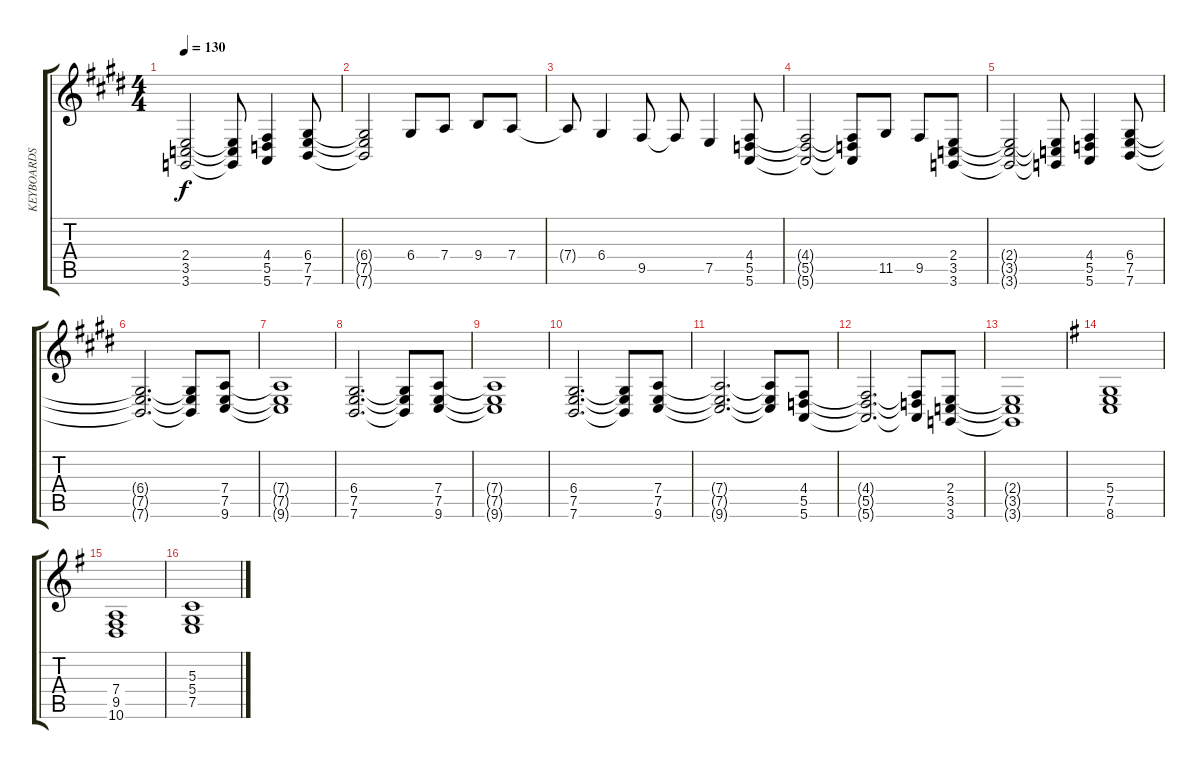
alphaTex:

\track ("KEYBOARDS" "KEYBOARDS") {instrument reedorgan}
\staff {score tabs}
\tuning (E4 B3 G3 D3 A2 E2) {hide}
\ts (4 4)
\tempo 130
\clef g2
\ks e
(2.4{t} 3.5{t} 3.6{t}).2{dy f} (2.4{t} 3.5{t} 3.6{t}).8 (4.4 5.5 5.6).4 (6.4 7.5 7.6).8 |
(6.4{t} 7.5{t} 7.6{t}).2 6.4.8 7.4.8 9.4.8 7.4.8 |
7.4{t}.8 6.4.4 9.5.8 9.5{t}.8 7.5.4 (4.4 5.5 5.6).8 |
(4.4{t} 5.5{t} 5.6{t}).2 (4.4{t} 5.5{t} 5.6{t}).8 11.5.8 9.5.8 (2.4 3.5 3.6).8 |
(2.4{t} 3.5{t} 3.6{t}).2 (2.4{t} 3.5{t} 3.6{t}).8 (4.4 5.5 5.6).4 (6.4 7.5 7.6).8 |
(6.4{t} 7.5{t} 7.6{t}).2{d} (6.4{t} 7.5{t} 7.6{t}).8 (7.4 7.5 9.6).8 |
(7.4{t} 7.5{t} 9.6{t}).1 |
(6.4 7.5 7.6).2{d} (6.4{t} 7.5{t} 7.6{t}).8 (7.4 7.5 9.6).8 |
(7.4{t} 7.5{t} 9.6{t}).1 |
(6.4 7.5 7.6).2{d} (6.4{t} 7.5{t} 7.6{t}).8 (7.4 7.5 9.6).8 |
(7.4{t} 7.5{t} 9.6{t}).2{d} (7.4{t} 7.5{t} 9.6{t}).8 (4.4 5.5 5.6).8 |
(4.4{t} 5.5{t} 5.6{t}).2{d} (4.4{t} 5.5{t} 5.6{t}).8 (2.4 3.5 3.6).8 |
(2.4{t} 3.5{t} 3.6{t}).1 |
\ks eminor
(5.4 7.5 8.6).1 |
(7.4 9.5 10.6).1 |
(5.3 5.4 7.5).1
